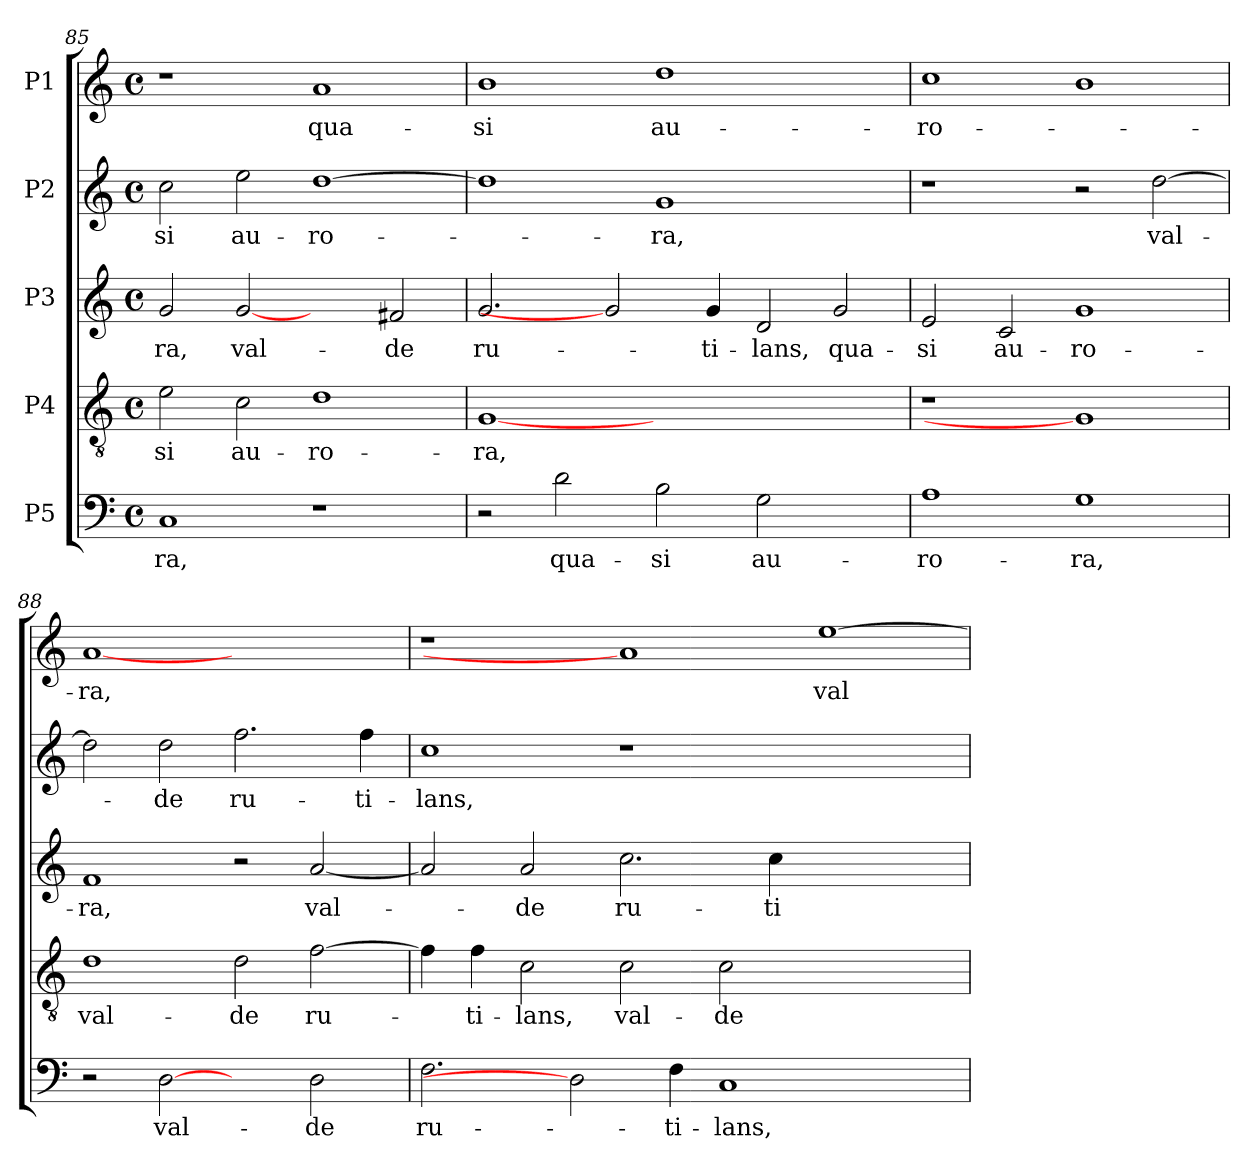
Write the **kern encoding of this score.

**kern	**text	**kern	**text	**kern	**text	**kern	**text	**kern	**text
*part5	*part5	*part4	*part4	*part3	*part3	*part2	*part2	*part1	*part1
*staff5	*staff5	*staff4	*staff4	*staff3	*staff3	*staff2	*staff2	*staff1	*staff1
*I"P5	*	*I"P4	*	*I"P3	*	*I"P2	*	*I"P1	*
*clefF4	*	*clefGv2	*	*clefG2	*	*clefG2	*	*clefG2	*
*	*	*ITrd7c12	*	*	*	*	*	*	*
*k[]	*	*k[]	*	*k[]	*	*k[]	*	*k[]	*
*C:	*	*C:	*	*C:	*	*C:	*	*C:	*
*M4/4	*	*M4/4	*	*M4/4	*	*M4/4	*	*M4/4	*
*met(c)	*	*met(c)	*	*met(c)	*	*met(c)	*	*met(c)	*
=85	=85	=85	=85	=85	=85	=85	=85	=85	=85
!	!LO:LY:b:color=#000000	!	!	!	!	!	!	!	!
!	!	!	!LO:LY:b:color=#000000	!	!	!	!	!	!
!	!	!	!	!	!LO:LY:b:color=#000000	!	!	!	!
!	!	!	!	!	!	!	!LO:LY:b:color=#000000	!	!
1Ci	-ra,	2Ei\	-si	2gi/	-ra,	2cci\	-si	1r	.
!	!	!	!LO:LY:b:color=#000000	!	!	!	!	!	!
!	!	!	!	!	!LO:LY:b:color=#000000	!	!	!	!
!	!	!	!	!	!	!	!LO:LY:b:color=#000000	!	!
.	.	2Ci\	au-	[2gi	val-	2eei\	au-	.	.
!	!	!	!LO:LY:b:color=#000000	!	!	!	!	!	!
!	!	!	!	!	!	!	!LO:LY:b:color=#000000	!	!
!	!	!	!	!	!	!	!	!	!LO:LY:b:color=#000000
1r	.	1Di	-ro-	2ryy	.	[>1ddi	-ro-	1ai	qua-
!	!	!	!	!	!LO:LY:b:color=#000000	!	!	!	!
.	.	.	.	2f#Xi/	-de	.	.	.	.
=86	=86	=86	=86	=86	=86	=86	=86	=86	=86
!	!	!	!LO:LY:b:color=#000000	!	!	!	!	!	!
!	!	!	!	!	!LO:LY:b:color=#000000	!	!	!	!
!	!	!	!	!	!	!	!	!	!LO:LY:b:color=#000000
2r	.	[1GGi	-ra,	2.gi/	ru-	1ddi]	.	1bi	-si
!	!LO:LY:b:color=#000000	!	!	!	!	!	!	!	!
2di\	qua-	.	.	.	.	.	.	.	.
.	.	.	.	2gi]	.	.	.	.	.
!	!LO:LY:b:color=#000000	!	!	!	!	!	!	!	!
!	!	!	!	!	!	!	!LO:LY:b:color=#000000	!	!
!	!	!	!	!	!	!	!	!	!LO:LY:b:color=#000000
2Bi\	-si	1.ryy	.	.	.	1gi	-ra,	1ddi	au-
!	!	!	!	!	!LO:LY:b:color=#000000	!	!	!	!
.	.	.	.	4gi/	-ti-	.	.	.	.
!	!LO:LY:b:color=#000000	!	!	!	!	!	!	!	!
!	!	!	!	!	!LO:LY:b:color=#000000	!	!	!	!
2Gi\	au-	.	.	2di/	-lans,	.	.	.	.
!	!	!	!	!	!LO:LY:b:color=#000000	!	!	!	!
2ryy	.	.	.	2gi/	qua-	2ryy	.	2ryy	.
=87	=87	=87	=87	=87	=87	=87	=87	=87	=87
!	!LO:LY:b:color=#000000	!LO:N:vis=1	!	!	!	!	!	!	!
!	!	!	!	!	!LO:LY:b:color=#000000	!	!	!	!
!	!	!	!	!	!	!	!	!	!LO:LY:b:color=#000000
1Ai	-ro-	1r	.	2ei/	-si	1r	.	1cci	-ro-
!	!	!	!	!	!LO:LY:b:color=#000000	!	!	!	!
.	.	.	.	2ci/	au-	.	.	.	.
!	!LO:LY:b:color=#000000	!	!	!	!	!	!	!	!
!	!	!	!	!	!LO:LY:b:color=#000000	!	!	!	!
1Gi	-ra,	1GGi]	.	1gi	-ro-	2r	.	1bi	.
!	!	!	!	!	!	!	!LO:LY:b:color=#000000	!	!
.	.	.	.	.	.	[>2ddi\	val-	.	.
!!LO:PB:g=z
=88	=88	=88	=88	=88	=88	=88	=88	=88	=88
!	!	!	!LO:LY:b:color=#000000	!	!	!	!	!	!
!	!	!	!	!	!LO:LY:b:color=#000000	!	!	!	!
!	!	!	!	!	!	!	!	!	!LO:LY:b:color=#000000
2r	.	1Di	val-	1fi	-ra,	2ddi\]	.	[1ai	-ra,
!	!LO:LY:b:color=#000000	!	!	!	!	!	!	!	!
!	!	!	!	!	!	!	!LO:LY:b:color=#000000	!	!
[2Di	val-	.	.	.	.	2ddi\	-de	.	.
!	!	!	!LO:LY:b:color=#000000	!	!	!	!	!	!
!	!	!	!	!	!	!	!LO:LY:b:color=#000000	!	!
2ryy	.	2Di\	-de	2r	.	2.ffi\	ru-	1ryy	.
!	!LO:LY:b:color=#000000	!	!	!	!	!	!	!	!
!	!	!	!LO:LY:b:color=#000000	!	!	!	!	!	!
!	!	!	!	!	!LO:LY:b:color=#000000	!	!	!	!
2Di\	-de	[>2Fi\	ru-	[<2ai/	val-	.	.	.	.
!	!	!	!	!	!	!	!LO:LY:b:color=#000000	!	!
.	.	.	.	.	.	4ffi\	-ti-	.	.
=89	=89	=89	=89	=89	=89	=89	=89	=89	=89
!	!LO:LY:b:color=#000000	!	!	!	!	!	!	!	!
!	!	!	!	!	!	!	!LO:LY:b:color=#000000	!	!
2.Fi\	ru-	4Fi\]	.	2ai/]	.	1cci	-lans,	1r	.
!	!	!	!LO:LY:b:color=#000000	!	!	!	!	!	!
.	.	4Fi\	-ti-	.	.	.	.	.	.
!	!	!	!LO:LY:b:color=#000000	!	!	!	!	!	!
!	!	!	!	!	!LO:LY:b:color=#000000	!	!	!	!
.	.	2Ci\	-lans,	2ai/	-de	.	.	.	.
2Di]	.	.	.	.	.	.	.	.	.
!	!	!	!LO:LY:b:color=#000000	!	!	!	!	!	!
!	!	!	!	!	!LO:LY:b:color=#000000	!	!	!	!
.	.	2Ci\	val-	2.cci\	ru-	1r	.	1ai]	.
!	!LO:LY:b:color=#000000	!	!	!	!	!	!	!	!
4Fi\	-ti-	.	.	.	.	.	.	.	.
!	!LO:LY:b:color=#000000	!	!	!	!	!	!	!	!
!	!	!	!LO:LY:b:color=#000000	!	!	!	!	!	!
1Ci	-lans,	2Ci\	-de-	.	.	.	.	.	.
!	!	!	!	!	!LO:LY:b:color=#000000	!	!	!	!
.	.	.	.	4cci\	-ti-	.	.	.	.
!	!	!	!	!	!	!	!	!	!LO:LY:b:color=#000000
.	.	1ryy	.	1ryy	.	1ryy	.	[>1eei	val-
2ryy	.	.	.	.	.	.	.	.	.
=	=	=	=	=	=	=	=	=	=
*-	*-	*-	*-	*-	*-	*-	*-	*-	*-
